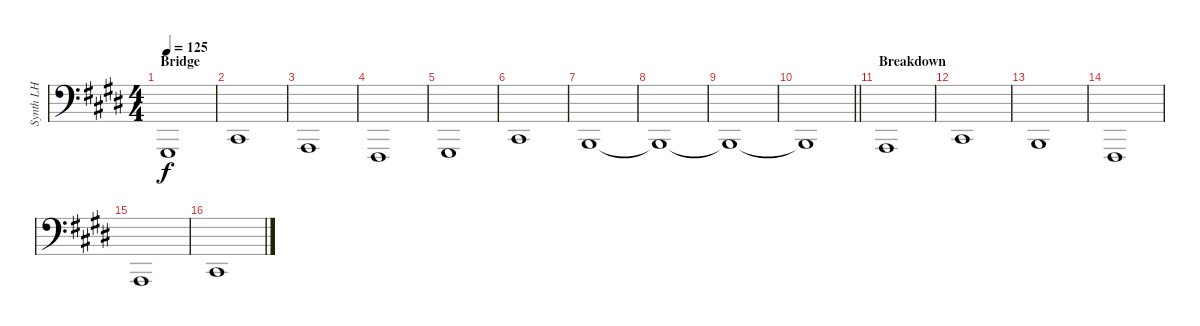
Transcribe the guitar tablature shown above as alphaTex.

\track ("Synth LH" "Synth LH") {instrument stringensemble1}
\staff {score}
\tuning (G2 D2 A1 E1) {hide}
\ts (4 4)
\section ("" "Bridge")
\tempo 125
\clef f4
\ks c#minor
4.4.1{dy f} |
4.3.1 |
0.3.1 |
2.4.1 |
4.4.1 |
4.3.1 |
2.3.1 |
2.3{t}.1 |
2.3{t}.1 |
\barLineRight lightlight
2.3{t}.1 |
\section ("" "Breakdown")
0.3.1 |
4.3.1 |
2.3.1 |
2.4.1 |
0.3.1 |
4.3.1
